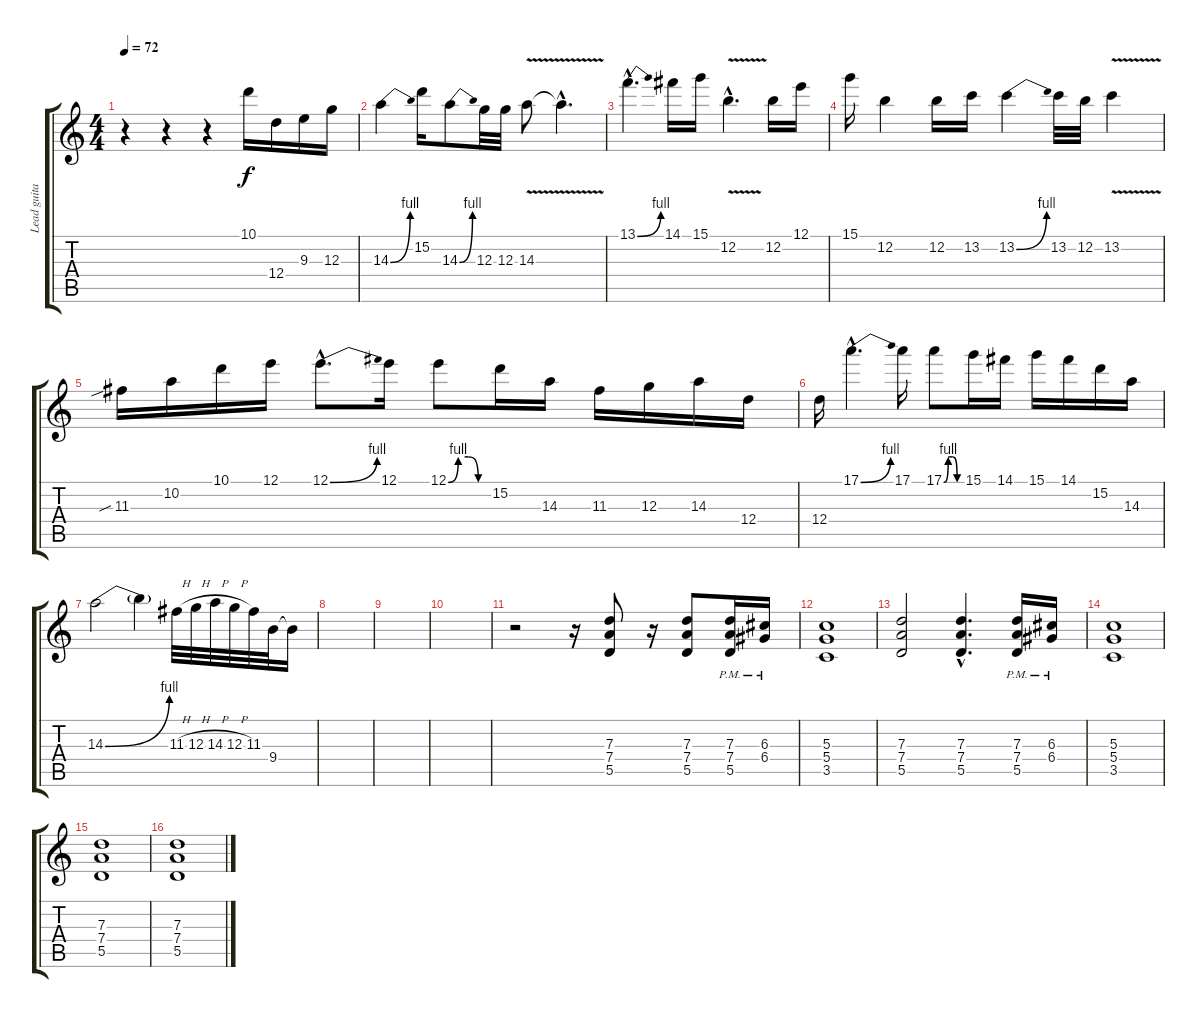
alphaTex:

\track ("Lead guitar" "Lead guita") {instrument distortionguitar}
\staff {score tabs}
\tuning (E4 B3 G3 D3 A2 E2) {hide}
\ts (4 4)
\tempo 72
\clef g2
\ks c
r.4{dy f} r.4 r.4 10.1.16 12.4.16 9.3.16 12.3.16 |
14.3{be (bend 0 0 60 4)}.4 15.2.16 14.3{be (bend 0 0 60 4)}.8 12.3.32 12.3.32 14.3{v}.8 14.3{hac t}.4{d} |
13.1{be (bend 0 0 60 4) hac}.4{d} 14.1.16 15.1.16 12.2{v hac}.4{d} 12.2.16 12.1.16 |
15.1.16 12.2.4 12.2.16 13.2.16 13.2{be (bend 0 0 60 4)}.4 13.2.32 12.2.32 13.2{v}.4 |
11.3{sib}.16 10.2.16 10.1.16 12.1.16 12.1{be (bend 0 0 60 4) hac}.8{d} 12.1.16 12.1{be (custom 0 0 15 4 30 4 45 0 60 0)}.8 15.2.16 14.3.16 11.3.16 12.3.16 14.3.16 12.4.16 |
12.4.16 17.1{be (bend 0 0 60 4) hac}.4{d} 17.1.16 17.1{be (custom 0 0 15 4 30 4 45 0 60 0)}.8 15.1.16 14.1.16 15.1.16 14.1.16 15.2.16 14.3.16 |
14.3{be (bend 0 0 60 4)}.2 14.3{t}.4 11.3{h}.32 12.3{h}.32 14.3{h}.32 12.3{h}.32 11.3.32 9.4.32 9.4{t}.16 |
|
|
|
r.2 r.16 (7.3 7.4 5.5).8 r.16 (7.3 7.4 5.5).8 (7.3 7.4 5.5{pm}).16 (6.3{pm} 6.4{pm}).16 |
(5.3 5.4 3.5).1 |
(7.3 7.4 5.5).2 (7.3{hac} 7.4{hac} 5.5{hac}).4{d} (7.3{pm} 7.4{pm} 5.5{pm}).16 (6.3 6.4{pm}).16 |
(5.3 5.4 3.5).1 |
(7.3 7.4 5.5).1 |
(7.3 7.4 5.5).1
